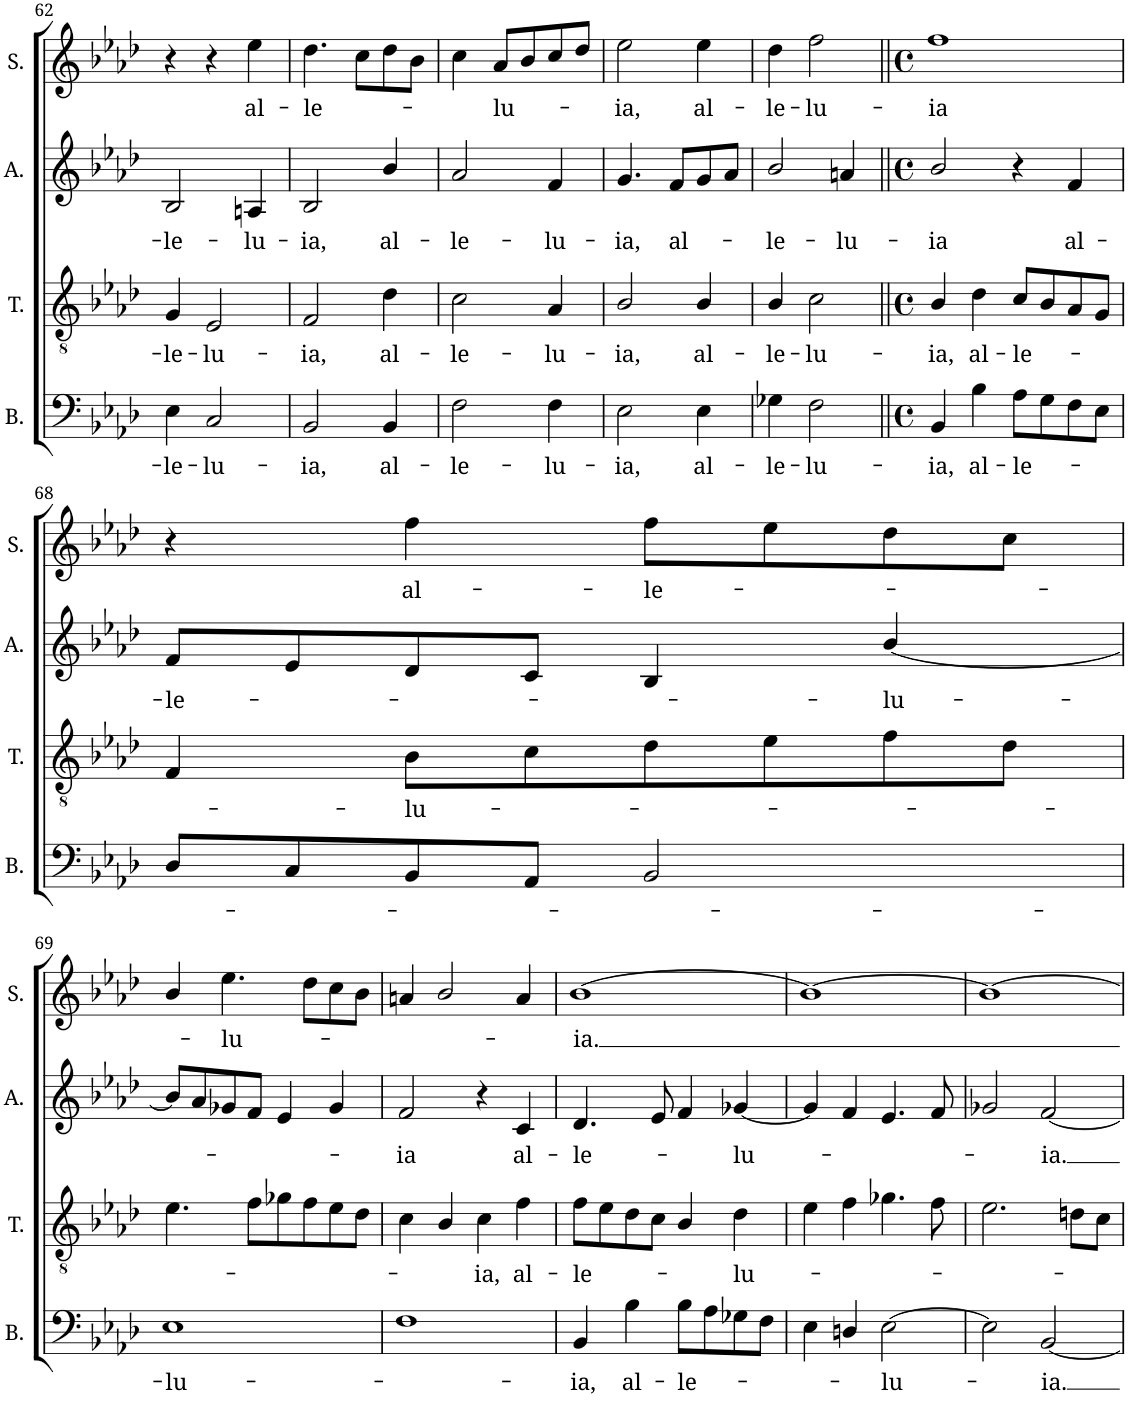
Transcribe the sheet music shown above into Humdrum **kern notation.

**kern	**text	**kern	**text	**kern	**text	**kern	**text
*part4	*part4	*part3	*part3	*part2	*part2	*part1	*part1
*staff4	*staff4	*staff3	*staff3	*staff2	*staff2	*staff1	*staff1
*I"Basse	*	*I"Ténor	*	*I"Alto	*	*I"Soprano	*
*I'B.	*	*I'T.	*	*I'A.	*	*I'S.	*
!!LO:PB:g=z
*clefF4	*	*clefGv2	*	*clefG2	*	*clefG2	*
*k[b-e-a-d-]	*	*k[b-e-a-d-]	*	*k[b-e-a-d-]	*	*k[b-e-a-d-]	*
*M3/4	*	*M3/4	*	*M3/4	*	*M3/4	*
=62	=62	=62	=62	=62	=62	=62	=62
!	!LO:LY:b	!	!LO:LY:b	!	!LO:LY:b	!	!
4E-\	-le-	4G/	-le-	2B-/	-le-	4r	.
!	!LO:LY:b	!	!LO:LY:b	!	!	!	!
2C/	-lu-	2E-/	-lu-	.	.	4r	.
!	!	!	!	!	!LO:LY:b	!	!LO:LY:b
.	.	.	.	4An/	-lu-	4ee-\	al-
=63	=63	=63	=63	=63	=63	=63	=63
!	!LO:LY:b	!	!LO:LY:b	!	!LO:LY:b	!	!LO:LY:b
2BB-/	-ia,	2F/	-ia,	2B-/	-ia,	4.dd-\	-le-
.	.	.	.	.	.	8cc\L	.
!	!LO:LY:b	!	!LO:LY:b	!	!LO:LY:b	!	!
4BB-/	al-	4d-\	al-	4b-/	al-	8dd-\	.
.	.	.	.	.	.	8b-\J	.
=64	=64	=64	=64	=64	=64	=64	=64
!	!LO:LY:b	!	!LO:LY:b	!	!LO:LY:b	!	!
2F\	-le-	2c\	-le-	2a-/	-le-	4cc\	.
!	!	!	!	!	!	!	!LO:LY:b
.	.	.	.	.	.	8a-/L	-lu-
.	.	.	.	.	.	8b-/	.
!	!LO:LY:b	!	!LO:LY:b	!	!LO:LY:b	!	!
4F\	-lu-	4A-/	-lu-	4f/	-lu-	8cc/	.
.	.	.	.	.	.	8dd-/J	.
=65	=65	=65	=65	=65	=65	=65	=65
!	!LO:LY:b	!	!LO:LY:b	!	!LO:LY:b	!	!LO:LY:b
2E-\	-ia,	2B-/	-ia,	4.g/	-ia,	2ee-\	-ia,
!	!	!	!	!	!LO:LY:b	!	!
.	.	.	.	8f/L	al-	.	.
!	!LO:LY:b	!	!LO:LY:b	!	!	!	!LO:LY:b
4E-\	al-	4B-/	al-	8g/	.	4ee-\	al-
.	.	.	.	8a-/J	.	.	.
=66	=66	=66	=66	=66	=66	=66	=66
!	!LO:LY:b	!	!LO:LY:b	!	!LO:LY:b	!	!LO:LY:b
4G-X\	-le-	4B-/	-le-	2b-/	-le-	4dd-\	-le-
!	!LO:LY:b	!	!LO:LY:b	!	!	!	!LO:LY:b
2F\	-lu-	2c\	-lu-	.	.	2ff\	-lu-
!	!	!	!	!	!LO:LY:b	!	!
.	.	.	.	4an/	-lu-	.	.
=67||	=67||	=67||	=67||	=67||	=67||	=67||	=67||
*M4/4	*	*M4/4	*	*M4/4	*	*M4/4	*
*met(c)	*	*met(c)	*	*met(c)	*	*met(c)	*
!	!LO:LY:b	!	!LO:LY:b	!	!LO:LY:b	!	!LO:LY:b
4BB-/	-ia,	4B-/	-ia,	2b-/	-ia	1ff	-ia
!	!LO:LY:b	!	!LO:LY:b	!	!	!	!
4B-\	al-	4d-\	al-	.	.	.	.
!	!LO:LY:b	!	!LO:LY:b	!	!	!	!
8A-\L	-le-	8c/L	-le-	4r	.	.	.
8G\	.	8B-/	.	.	.	.	.
!	!	!	!	!	!LO:LY:b	!	!
8F\	.	8A-/	.	4f/	al-	.	.
8E-\J	.	8G/J	.	.	.	.	.
!!LO:LB:g=z
=68	=68	=68	=68	=68	=68	=68	=68
!	!	!	!	!	!LO:LY:b	!	!
8D-/L	.	4F/	.	8f/L	-le-	4r	.
8C/	.	.	.	8e-/	.	.	.
!	!	!	!LO:LY:b	!	!	!	!LO:LY:b
8BB-/	.	8B-\L	-lu-	8d-/	.	4ff\	al-
8AA-/J	.	8c\	.	8c/J	.	.	.
!	!	!	!	!	!	!	!LO:LY:b
2BB-/	.	8d-\	.	4B-/	.	8ff\L	-le-
.	.	8e-\	.	.	.	8ee-\	.
!	!	!	!	!	!LO:LY:b	!	!
.	.	8f\	.	[4b-/	-lu-	8dd-\	.
.	.	8d-\J	.	.	.	8cc\J	.
!!LO:LB:g=z
=69	=69	=69	=69	=69	=69	=69	=69
!	!LO:LY:b	!	!	!	!	!	!
1E-	-lu-	4.e-\	.	8b-/L]	.	4b-/	.
.	.	.	.	8a-/	.	.	.
!	!	!	!	!	!	!	!LO:LY:b
.	.	.	.	8g-X/	.	4.ee-\	-lu-
.	.	8f\L	.	8f/J	.	.	.
.	.	8g-X\	.	4e-/	.	.	.
.	.	8f\	.	.	.	8dd-\L	.
.	.	8e-\	.	4g-/	.	8cc\	.
.	.	8d-\J	.	.	.	8b-\J	.
=70	=70	=70	=70	=70	=70	=70	=70
!	!	!	!	!	!LO:LY:b	!	!
1F	.	4c\	.	2f/	-ia	4an/	.
.	.	4B-/	.	.	.	2b-/	.
!	!	!	!LO:LY:b	!	!	!	!
.	.	4c\	-ia,	4r	.	.	.
!	!	!	!LO:LY:b	!	!LO:LY:b	!	!
.	.	4f\	al-	4c/	al-	4a/	.
=71	=71	=71	=71	=71	=71	=71	=71
!	!LO:LY:b	!	!LO:LY:b	!	!LO:LY:b	!	!LO:LY:b
4BB-/	-ia,	8f\L	-le-	4.d-/	-le-	[1b-	-ia.
.	.	8e-\	.	.	.	.	.
!	!LO:LY:b	!	!	!	!	!	!
4B-\	al-	8d-\	.	.	.	.	.
.	.	8c\J	.	8e-/	.	.	.
!	!LO:LY:b	!	!	!	!	!	!
8B-\L	-le-	4B-/	.	4f/	.	.	.
8A-\	.	.	.	.	.	.	.
!	!	!	!LO:LY:b	!	!LO:LY:b	!	!
8G-X\	.	4d-\	-lu-	[4g-X/	-lu-	.	.
8F\J	.	.	.	.	.	.	.
=72	=72	=72	=72	=72	=72	=72	=72
4E-\	.	4e-\	.	4g-/]	.	1b-_	.
4Dn/	.	4f\	.	4f/	.	.	.
!	!LO:LY:b	!	!	!	!	!	!
[2E-\	-lu-	4.g-X\	.	4.e-/	.	.	.
.	.	8f\	.	8f/	.	.	.
=73	=73	=73	=73	=73	=73	=73	=73
2E-\]	.	2.e-\	.	2g-X/	.	1b-_	.
!	!LO:LY:b	!	!	!	!LO:LY:b	!	!
[2BB-/	-ia.	.	.	[2f/	-ia.	.	.
.	.	8dn\L	.	.	.	.	.
.	.	8c\J	.	.	.	.	.
=	=	=	=	=	=	=	=
*-	*-	*-	*-	*-	*-	*-	*-
